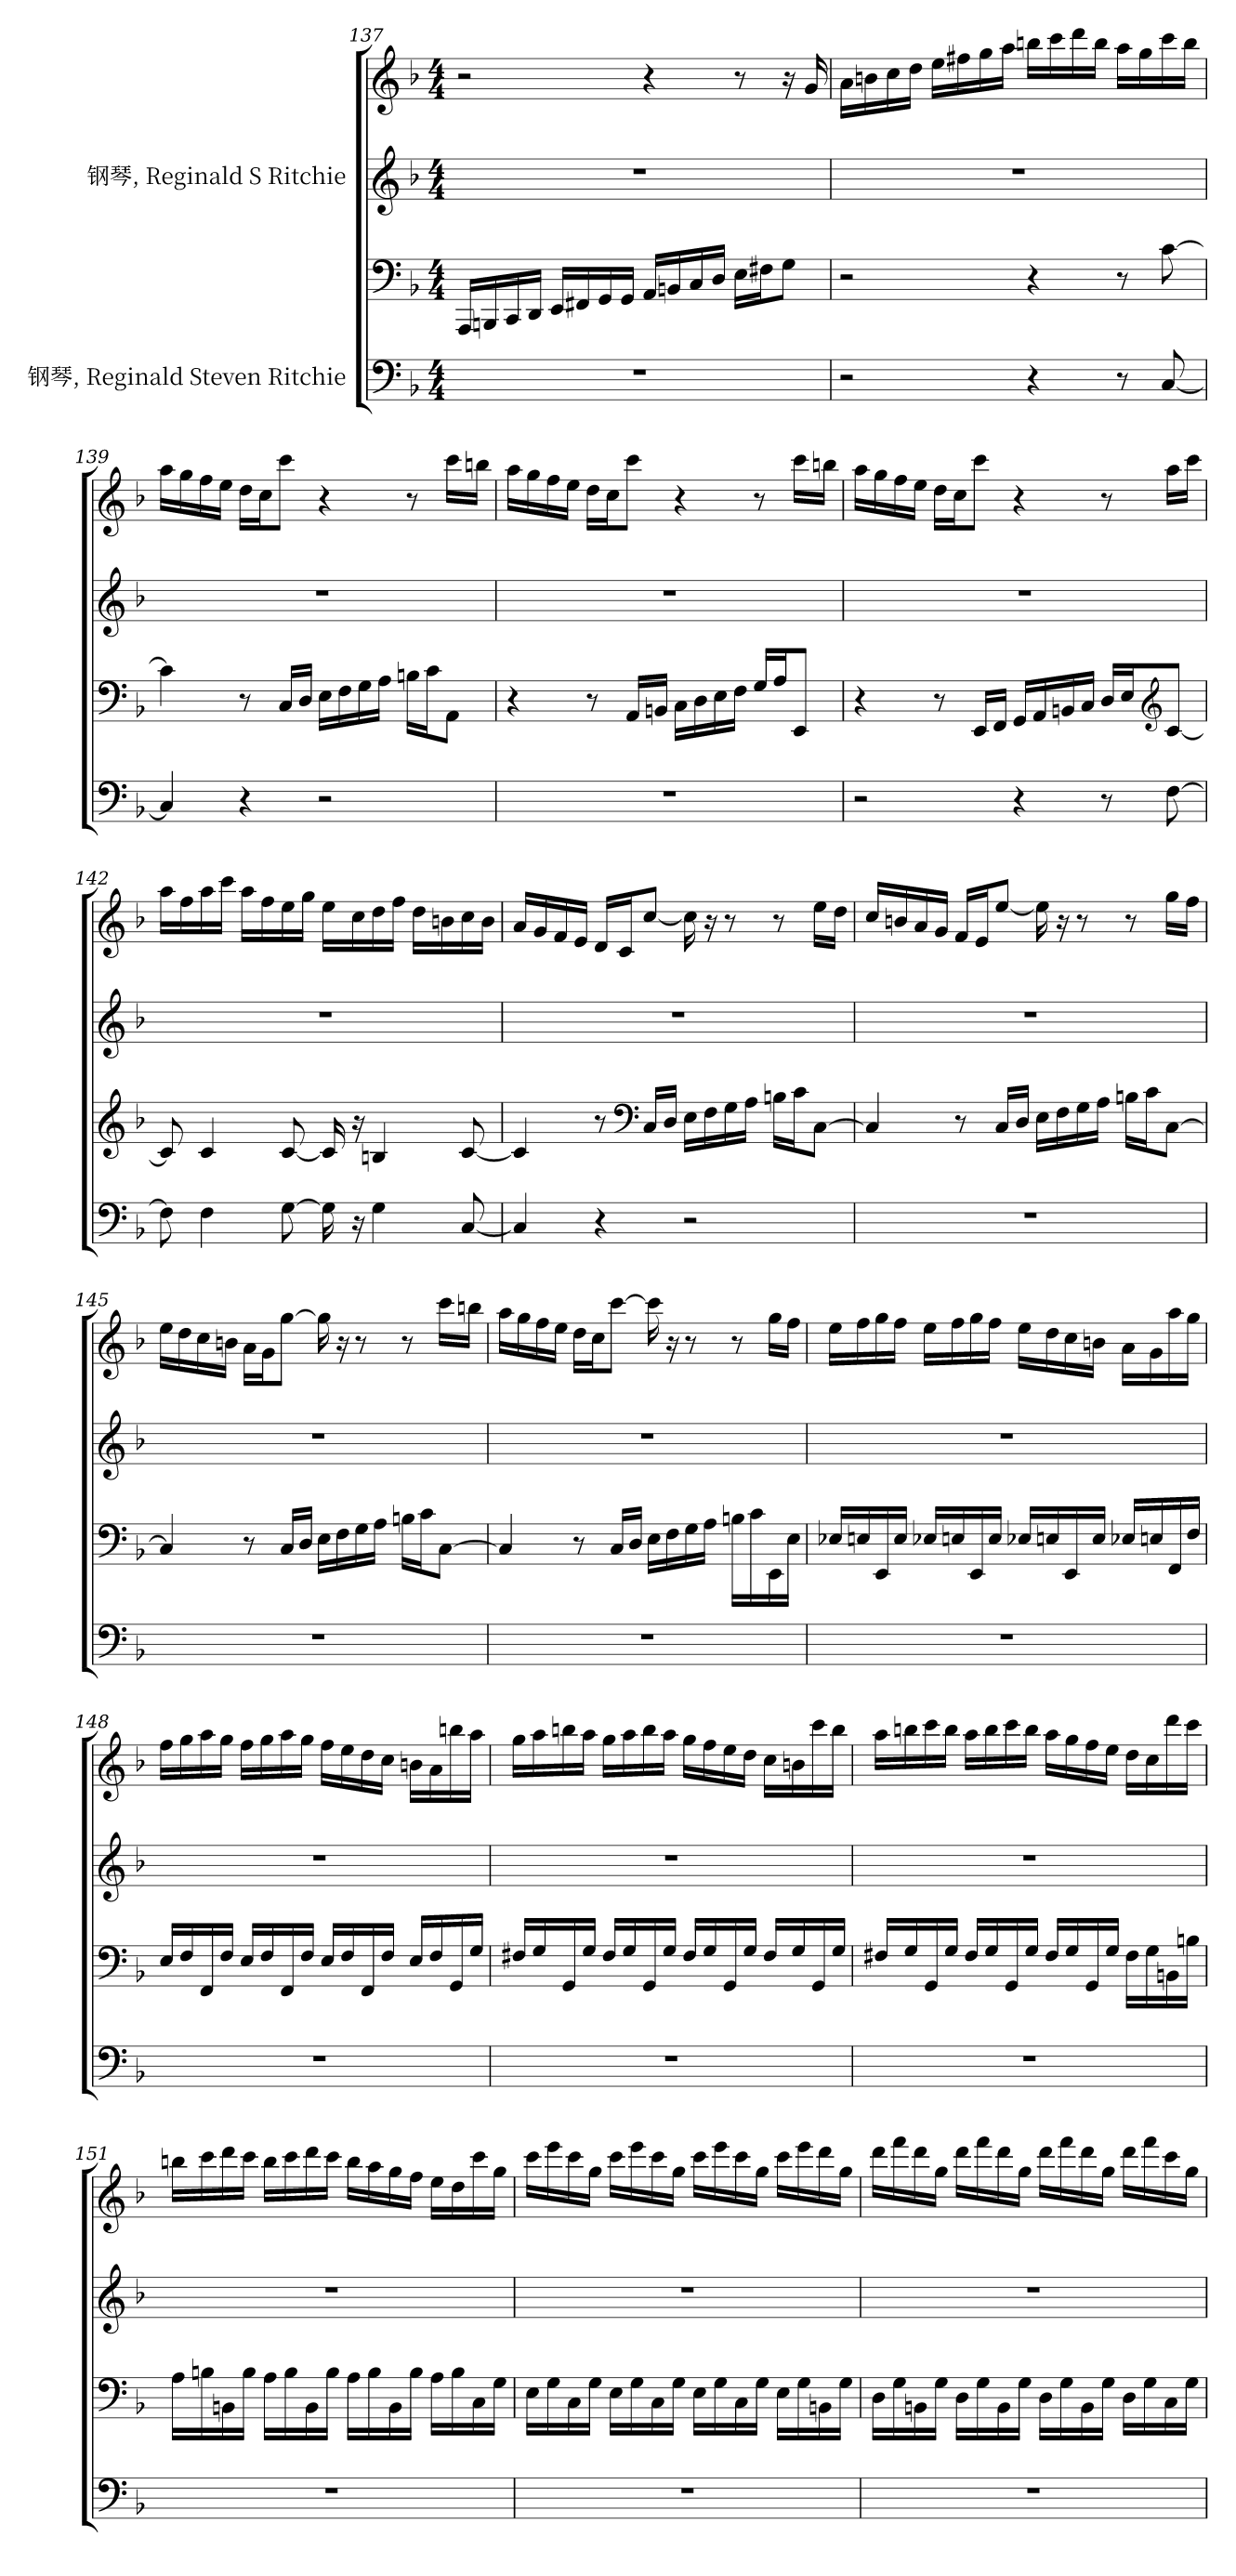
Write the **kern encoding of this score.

**kern	**kern	**kern	**kern
*part2	*part2	*part1	*part1
*staff4	*staff3	*staff2	*staff1
*I"钢琴, Reginald Steven Ritchie	*	*I"钢琴, Reginald S Ritchie	*
*clefF4	*clefF4	*clefG2	*clefG2
*k[b-]	*k[b-]	*k[b-]	*k[b-]
*M4/4	*M4/4	*M4/4	*M4/4
=137	=137	=137	=137
1r	16AAA/LL	1r	2r
.	16BBBn/	.	.
.	16CC/	.	.
.	16DD/JJ	.	.
.	16EE/LL	.	.
.	16FF#X/	.	.
.	16GG/	.	.
.	16GG/JJ	.	.
.	16AA/LL	.	4r
.	16BBn/	.	.
.	16C/	.	.
.	16D/JJ	.	.
.	16E\LL	.	8r
.	16F#X\J	.	.
.	8G\J	.	16r
.	.	.	16g/
!!LO:LB:g=z
=138	=138	=138	=138
2r	2r	1r	16a\LL
.	.	.	16bn\
.	.	.	16cc\
.	.	.	16dd\JJ
.	.	.	16ee\LL
.	.	.	16ff#X\
.	.	.	16gg\
.	.	.	16aa\JJ
4r	4r	.	16bbn\LL
.	.	.	16ccc\
.	.	.	16ddd\
.	.	.	16bb\JJ
8r	8r	.	16aa\LL
.	.	.	16gg\
[8C/	[8c\	.	16ccc\
.	.	.	16bb\JJ
=139	=139	=139	=139
4C/]	4c\]	1r	16aa\LL
.	.	.	16gg\
.	.	.	16ff\
.	.	.	16ee\JJ
4r	8r	.	16dd\LL
.	.	.	16cc\J
.	16C/LL	.	8ccc\J
.	16D/JJ	.	.
2r	16E\LL	.	4r
.	16F\	.	.
.	16G\	.	.
.	16A\JJ	.	.
.	16Bn\LL	.	8r
.	16c\J	.	.
.	8AA\J	.	16ccc\LL
.	.	.	16bbn\JJ
!!LO:PB:g=z
=140	=140	=140	=140
1r	4r	1r	16aa\LL
.	.	.	16gg\
.	.	.	16ff\
.	.	.	16ee\JJ
.	8r	.	16dd\LL
.	.	.	16cc\J
.	16AA/LL	.	8ccc\J
.	16BBn/JJ	.	.
.	16C\LL	.	4r
.	16D\	.	.
.	16E\	.	.
.	16F\JJ	.	.
.	16G/LL	.	8r
.	16A/J	.	.
.	8EE/J	.	16ccc\LL
.	.	.	16bbn\JJ
=141	=141	=141	=141
2r	4r	1r	16aa\LL
.	.	.	16gg\
.	.	.	16ff\
.	.	.	16ee\JJ
.	8r	.	16dd\LL
.	.	.	16cc\J
.	16EE/LL	.	8ccc\J
.	16FF/JJ	.	.
4r	16GG/LL	.	4r
.	16AA/	.	.
.	16BBn/	.	.
.	16C/JJ	.	.
8r	16D/LL	.	8r
.	16E/J	.	.
*	*clefG2	*	*
[8F\	[8c/J	.	16aa\LL
.	.	.	16ccc\JJ
!!LO:LB:g=z
=142	=142	=142	=142
8F\]	8c/]	1r	16aa\LL
.	.	.	16ff\
4F\	4c/	.	16aa\
.	.	.	16ccc\JJ
.	.	.	16aa\LL
.	.	.	16ff\
[8G\	[8c/	.	16ee\
.	.	.	16gg\JJ
16G\]	16c/]	.	16ee\LL
16r	16r	.	16cc\
4G\	4Bn/	.	16dd\
.	.	.	16ff\JJ
.	.	.	16dd\LL
.	.	.	16bn\
[8C/	[8c/	.	16cc\
.	.	.	16b\JJ
=143	=143	=143	=143
4C/]	4c/]	1r	16a/LL
.	.	.	16g/
.	.	.	16f/
.	.	.	16e/JJ
4r	8r	.	16d/LL
.	.	.	16c/J
*	*clefF4	*	*
.	16C/LL	.	[8cc/J
.	16D/JJ	.	.
2r	16E\LL	.	16cc\]
.	16F\	.	16r
.	16G\	.	8r
.	16A\JJ	.	.
.	16Bn\LL	.	8r
.	16c\J	.	.
.	[8C\J	.	16ee\LL
.	.	.	16dd\JJ
!!LO:LB:g=z
=144	=144	=144	=144
1r	4C/]	1r	16cc/LL
.	.	.	16bn/
.	.	.	16a/
.	.	.	16g/JJ
.	8r	.	16f/LL
.	.	.	16e/J
.	16C/LL	.	[8ee/J
.	16D/JJ	.	.
.	16E\LL	.	16ee\]
.	16F\	.	16r
.	16G\	.	8r
.	16A\JJ	.	.
.	16Bn\LL	.	8r
.	16c\J	.	.
.	[8C\J	.	16gg\LL
.	.	.	16ff\JJ
=145	=145	=145	=145
1r	4C/]	1r	16ee\LL
.	.	.	16dd\
.	.	.	16cc\
.	.	.	16bn\JJ
.	8r	.	16a\LL
.	.	.	16g\J
.	16C/LL	.	[8gg\J
.	16D/JJ	.	.
.	16E\LL	.	16gg\]
.	16F\	.	16r
.	16G\	.	8r
.	16A\JJ	.	.
.	16Bn\LL	.	8r
.	16c\J	.	.
.	[8C\J	.	16ccc\LL
.	.	.	16bbn\JJ
!!LO:PB:g=z
=146	=146	=146	=146
1r	4C/]	1r	16aa\LL
.	.	.	16gg\
.	.	.	16ff\
.	.	.	16ee\JJ
.	8r	.	16dd\LL
.	.	.	16cc\J
.	16C/LL	.	[8ccc\J
.	16D/JJ	.	.
.	16E\LL	.	16ccc\]
.	16F\	.	16r
.	16G\	.	8r
.	16A\JJ	.	.
.	16Bn\LL	.	8r
.	16c\	.	.
.	16EE\	.	16gg\LL
.	16E\JJ	.	16ff\JJ
=147	=147	=147	=147
1r	16E-X/LL	1r	16ee\LL
.	16En/	.	16ff\
.	16EE/	.	16gg\
.	16E/JJ	.	16ff\JJ
.	16E-X/LL	.	16ee\LL
.	16En/	.	16ff\
.	16EE/	.	16gg\
.	16E/JJ	.	16ff\JJ
.	16E-X/LL	.	16ee\LL
.	16En/	.	16dd\
.	16EE/	.	16cc\
.	16E/JJ	.	16bn\JJ
.	16E-X/LL	.	16a\LL
.	16En/	.	16g\
.	16FF/	.	16aa\
.	16F/JJ	.	16gg\JJ
!!LO:LB:g=z
=148	=148	=148	=148
1r	16E/LL	1r	16ff\LL
.	16F/	.	16gg\
.	16FF/	.	16aa\
.	16F/JJ	.	16gg\JJ
.	16E/LL	.	16ff\LL
.	16F/	.	16gg\
.	16FF/	.	16aa\
.	16F/JJ	.	16gg\JJ
.	16E/LL	.	16ff\LL
.	16F/	.	16ee\
.	16FF/	.	16dd\
.	16F/JJ	.	16cc\JJ
.	16E/LL	.	16bn\LL
.	16F/	.	16a\
.	16GG/	.	16bbn\
.	16G/JJ	.	16aa\JJ
=149	=149	=149	=149
1r	16F#X/LL	1r	16gg\LL
.	16G/	.	16aa\
.	16GG/	.	16bbn\
.	16G/JJ	.	16aa\JJ
.	16F#/LL	.	16gg\LL
.	16G/	.	16aa\
.	16GG/	.	16bb\
.	16G/JJ	.	16aa\JJ
.	16F#/LL	.	16gg\LL
.	16G/	.	16ff\
.	16GG/	.	16ee\
.	16G/JJ	.	16dd\JJ
.	16F#/LL	.	16cc\LL
.	16G/	.	16bn\
.	16GG/	.	16ccc\
.	16G/JJ	.	16bb\JJ
!!LO:LB:g=z
=150	=150	=150	=150
1r	16F#X/LL	1r	16aa\LL
.	16G/	.	16bbn\
.	16GG/	.	16ccc\
.	16G/JJ	.	16bb\JJ
.	16F#/LL	.	16aa\LL
.	16G/	.	16bb\
.	16GG/	.	16ccc\
.	16G/JJ	.	16bb\JJ
.	16F#/LL	.	16aa\LL
.	16G/	.	16gg\
.	16GG/	.	16ff\
.	16G/JJ	.	16ee\JJ
.	16F#\LL	.	16dd\LL
.	16G\	.	16cc\
.	16BBn\	.	16ddd\
.	16Bn\JJ	.	16ccc\JJ
=151	=151	=151	=151
1r	16A\LL	1r	16bbn\LL
.	16Bn\	.	16ccc\
.	16BBn\	.	16ddd\
.	16B\JJ	.	16ccc\JJ
.	16A\LL	.	16bb\LL
.	16B\	.	16ccc\
.	16BB\	.	16ddd\
.	16B\JJ	.	16ccc\JJ
.	16A\LL	.	16bb\LL
.	16B\	.	16aa\
.	16BB\	.	16gg\
.	16B\JJ	.	16ff\JJ
.	16A\LL	.	16ee\LL
.	16B\	.	16dd\
.	16C\	.	16ccc\
.	16G\JJ	.	16gg\JJ
!!LO:PB:g=z
=152	=152	=152	=152
1r	16E\LL	1r	16ccc\LL
.	16G\	.	16eee\
.	16C\	.	16ccc\
.	16G\JJ	.	16gg\JJ
.	16E\LL	.	16ccc\LL
.	16G\	.	16eee\
.	16C\	.	16ccc\
.	16G\JJ	.	16gg\JJ
.	16E\LL	.	16ccc\LL
.	16G\	.	16eee\
.	16C\	.	16ccc\
.	16G\JJ	.	16gg\JJ
.	16E\LL	.	16ccc\LL
.	16G\	.	16eee\
.	16BBn\	.	16ddd\
.	16G\JJ	.	16gg\JJ
=153	=153	=153	=153
1r	16D\LL	1r	16ddd\LL
.	16G\	.	16fff\
.	16BBn\	.	16ddd\
.	16G\JJ	.	16gg\JJ
.	16D\LL	.	16ddd\LL
.	16G\	.	16fff\
.	16BB\	.	16ddd\
.	16G\JJ	.	16gg\JJ
.	16D\LL	.	16ddd\LL
.	16G\	.	16fff\
.	16BB\	.	16ddd\
.	16G\JJ	.	16gg\JJ
.	16D\LL	.	16ddd\LL
.	16G\	.	16fff\
.	16C\	.	16ccc\
.	16G\JJ	.	16gg\JJ
=	=	=	=
*-	*-	*-	*-
